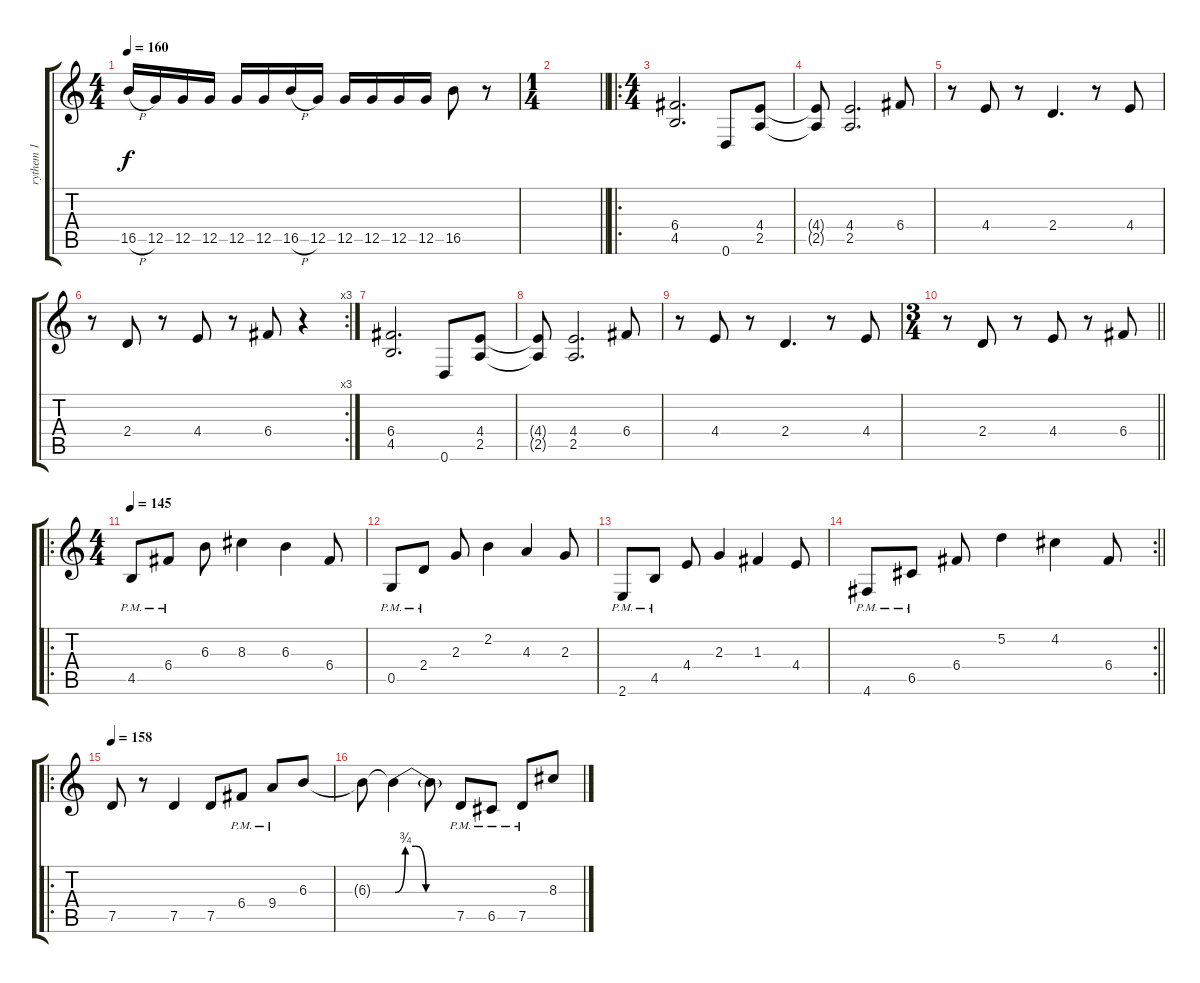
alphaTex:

\track ("rythem 1" "rythem 1") {instrument overdrivenguitar}
\staff {score tabs}
\tuning (D4 A3 F3 C3 G2 D2) {hide}
\ts (4 4)
\tempo 160
\clef g2
\ks c
16.5{h}.16{dy f} 12.5.16 12.5.16 12.5.16 12.5.16 12.5.16 16.5{h}.16 12.5.16 12.5.16 12.5.16 12.5.16 12.5.16 16.5.8 r.8 |
\ts (1 4)
\barLineRight lightlight
|
\ro
\ts (4 4)
\section ("" "")
(6.4 4.5).2{d} 0.6.8 (4.4 2.5).8 |
(4.4{t} 2.5{t}).8 (4.4 2.5).2{d} 6.4.8 |
r.8 4.4.8 r.8 2.4.4{d} r.8 4.4.8 |
\rc 3
r.8 2.4.8 r.8 4.4.8 r.8 6.4.8 r.4 |
(6.4 4.5).2{d} 0.6.8 (4.4 2.5).8 |
(4.4{t} 2.5{t}).8 (4.4 2.5).2{d} 6.4.8 |
r.8 4.4.8 r.8 2.4.4{d} r.8 4.4.8 |
\ts (3 4)
\barLineRight lightlight
r.8 2.4.8 r.8 4.4.8 r.8 6.4.8 |
\ro
\ts (4 4)
\section ("" "")
\tempo 145
4.5{pm}.8 6.4{pm}.8 6.3.8 8.3.4 6.3.4 6.4.8 |
0.5{pm}.8 2.4{pm}.8 2.3.8 2.2.4 4.3.4 2.3.8 |
2.6{pm}.8 4.5{pm}.8 4.4.8 2.3.4 1.3.4 4.4.8 |
\rc 2
\barLineRight lightlight
4.6{pm}.8 6.5{pm}.8 6.4.8 5.2.4 4.2.4 6.4.8 |
\ro
\section ("" "")
\tempo 158
7.5.8 r.8 7.5.4 7.5.8 6.4{pm}.8 9.4{pm}.8 6.3.8 |
6.3{t}.8 6.3{be (custom 0 0 10 3 20 3 30 0 60 0) t}.4 6.3{t}.8 7.5{pm}.8 6.5{pm}.8 7.5{pm}.8 8.3.8
